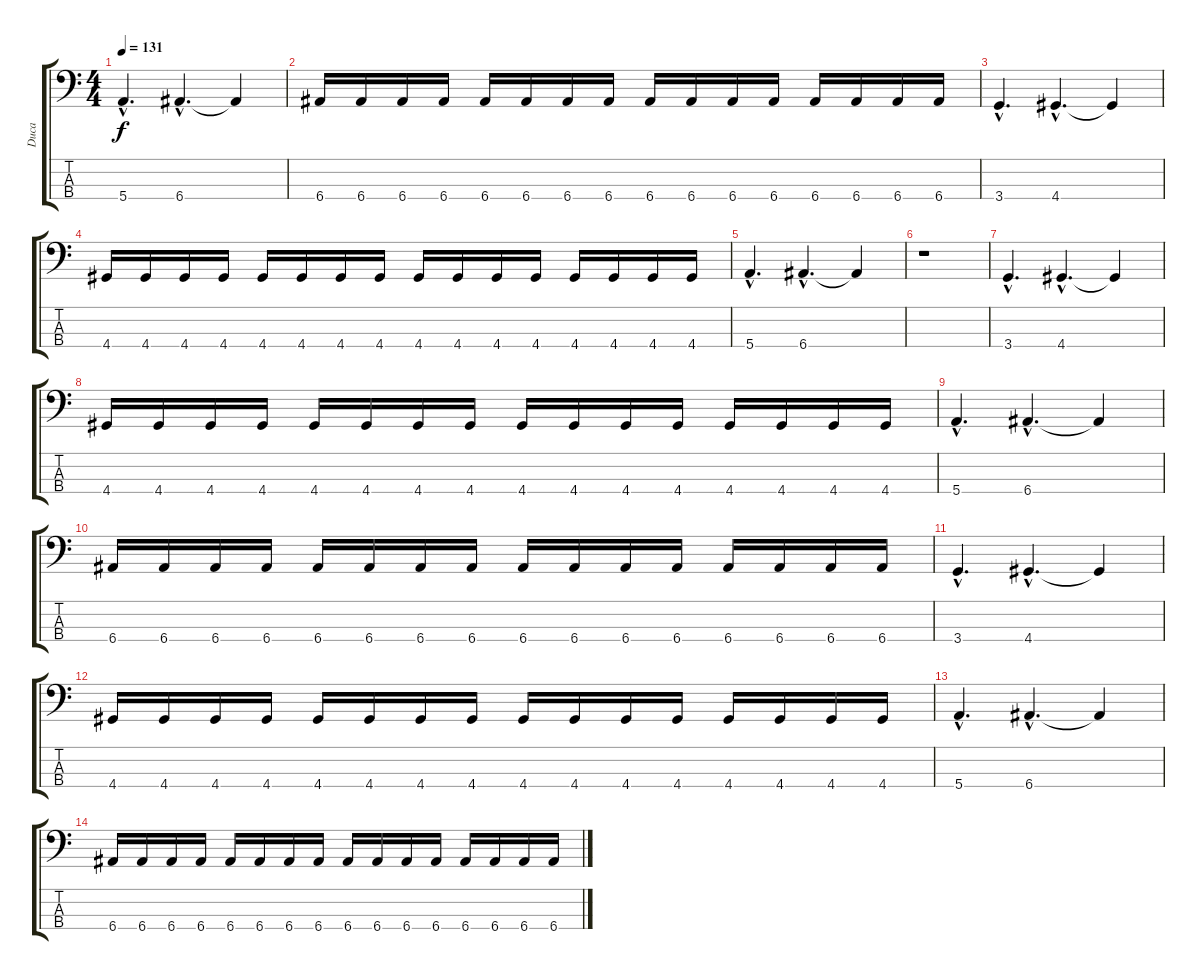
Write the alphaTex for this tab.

\track ("Duca " "Duca ") {instrument electricbassfinger}
\staff {score tabs}
\tuning (G2 D2 A1 E1) {hide}
\ts (4 4)
\tempo 131
\clef f4
\ks c
5.4{hac}.4{d dy f} 6.4{hac}.4{d} 6.4{t}.4 |
6.4.16 6.4.16 6.4.16 6.4.16 6.4.16 6.4.16 6.4.16 6.4.16 6.4.16 6.4.16 6.4.16 6.4.16 6.4.16 6.4.16 6.4.16 6.4.16 |
3.4{hac}.4{d} 4.4{hac}.4{d} 4.4{t}.4 |
4.4.16 4.4.16 4.4.16 4.4.16 4.4.16 4.4.16 4.4.16 4.4.16 4.4.16 4.4.16 4.4.16 4.4.16 4.4.16 4.4.16 4.4.16 4.4.16 |
5.4{hac}.4{d} 6.4{hac}.4{d} 6.4{t}.4 |
r.1 |
3.4{hac}.4{d} 4.4{hac}.4{d} 4.4{t}.4 |
4.4.16 4.4.16 4.4.16 4.4.16 4.4.16 4.4.16 4.4.16 4.4.16 4.4.16 4.4.16 4.4.16 4.4.16 4.4.16 4.4.16 4.4.16 4.4.16 |
5.4{hac}.4{d} 6.4{hac}.4{d} 6.4{t}.4 |
6.4.16 6.4.16 6.4.16 6.4.16 6.4.16 6.4.16 6.4.16 6.4.16 6.4.16 6.4.16 6.4.16 6.4.16 6.4.16 6.4.16 6.4.16 6.4.16 |
3.4{hac}.4{d} 4.4{hac}.4{d} 4.4{t}.4 |
4.4.16 4.4.16 4.4.16 4.4.16 4.4.16 4.4.16 4.4.16 4.4.16 4.4.16 4.4.16 4.4.16 4.4.16 4.4.16 4.4.16 4.4.16 4.4.16 |
5.4{hac}.4{d} 6.4{hac}.4{d} 6.4{t}.4 |
6.4.16 6.4.16 6.4.16 6.4.16 6.4.16 6.4.16 6.4.16 6.4.16 6.4.16 6.4.16 6.4.16 6.4.16 6.4.16 6.4.16 6.4.16 6.4.16
